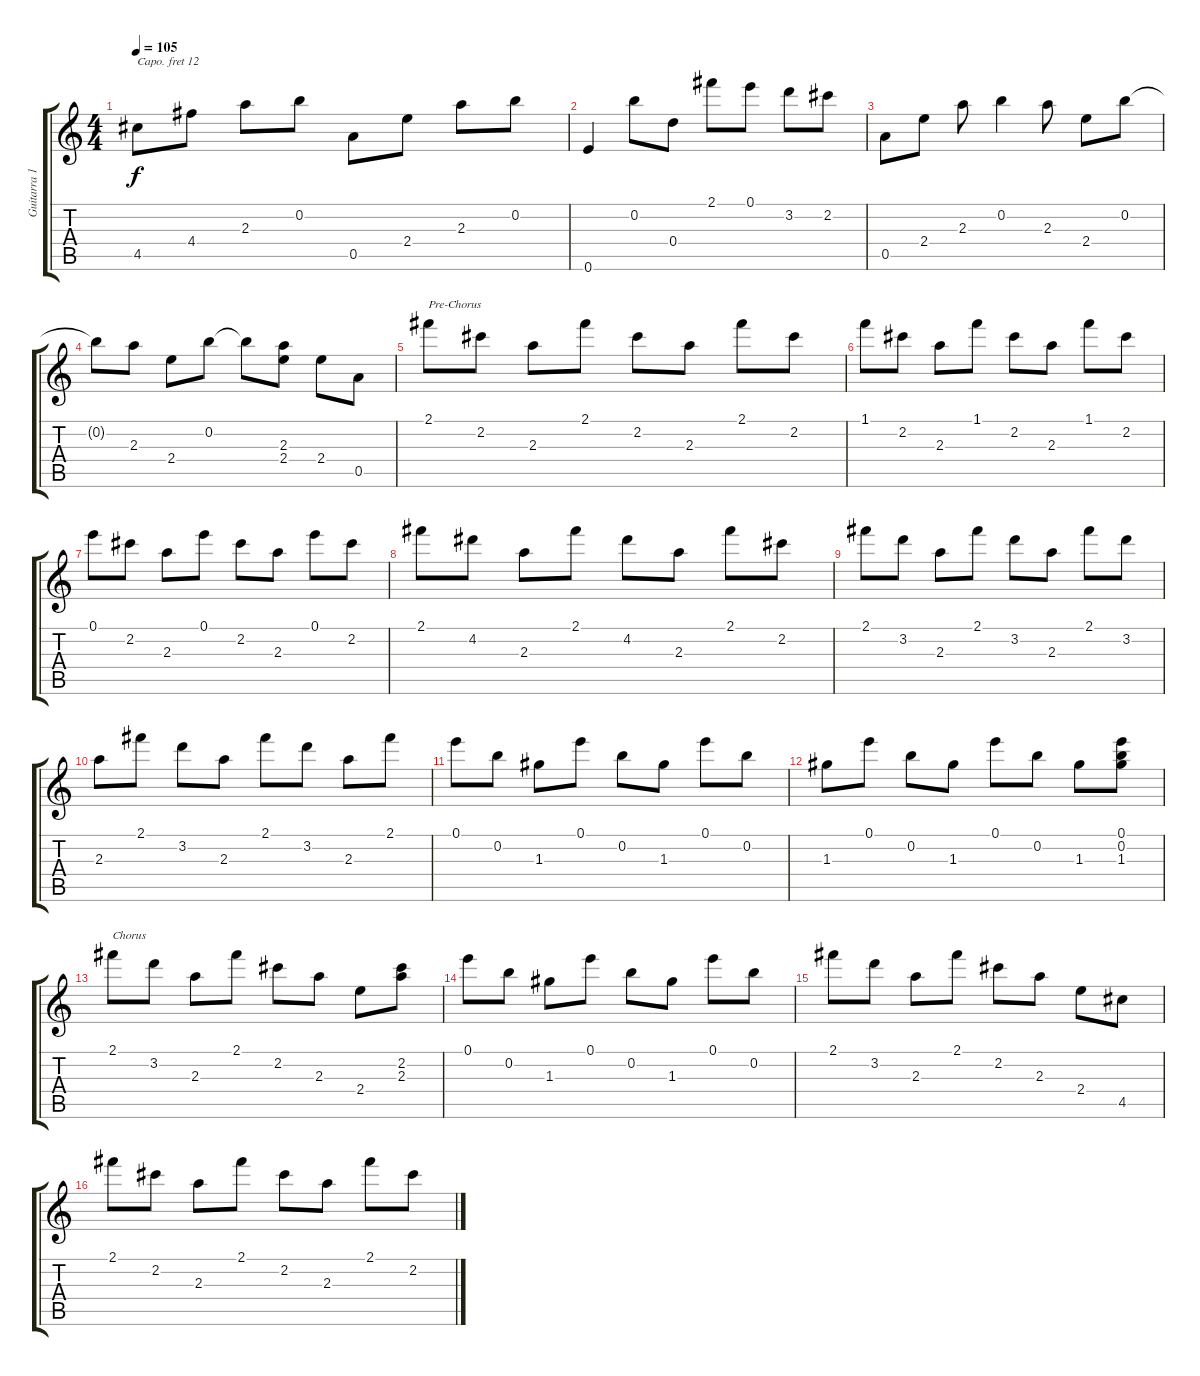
\track ("Guitarra 1" "Guitarra 1") {instrument electricguitarclean}
\staff {score tabs}
\capo 12
\tuning (E4 B3 G3 D3 A2 E2) {hide}
\ts (4 4)
\tempo 105
\clef g2
\ks c
4.5.8{dy f} 4.4.8 2.3.8 0.2.8 0.5.8 2.4.8 2.3.8 0.2.8 |
0.6.4 0.2.8 0.4.8 2.1.8 0.1.8 3.2.8 2.2.8 |
0.5.8 2.4.8 2.3.8 0.2.4 2.3.8 2.4.8 0.2.8 |
0.2{t}.8 2.3.8 2.4.8 0.2.8 0.2{t}.8 (2.3 2.4).8 2.4.8 0.5.8 |
2.1.8{txt "Pre-Chorus"} 2.2.8 2.3.8 2.1.8 2.2.8 2.3.8 2.1.8 2.2.8 |
1.1.8 2.2.8 2.3.8 1.1.8 2.2.8 2.3.8 1.1.8 2.2.8 |
0.1.8 2.2.8 2.3.8 0.1.8 2.2.8 2.3.8 0.1.8 2.2.8 |
2.1.8 4.2.8 2.3.8 2.1.8 4.2.8 2.3.8 2.1.8 2.2.8 |
2.1.8 3.2.8 2.3.8 2.1.8 3.2.8 2.3.8 2.1.8 3.2.8 |
2.3.8 2.1.8 3.2.8 2.3.8 2.1.8 3.2.8 2.3.8 2.1.8 |
0.1.8 0.2.8 1.3.8 0.1.8 0.2.8 1.3.8 0.1.8 0.2.8 |
1.3.8 0.1.8 0.2.8 1.3.8 0.1.8 0.2.8 1.3.8 (0.1 0.2 1.3).8 |
2.1.8{txt "Chorus"} 3.2.8 2.3.8 2.1.8 2.2.8 2.3.8 2.4.8 (2.2 2.3).8 |
0.1.8 0.2.8 1.3.8 0.1.8 0.2.8 1.3.8 0.1.8 0.2.8 |
2.1.8 3.2.8 2.3.8 2.1.8 2.2.8 2.3.8 2.4.8 4.5.8 |
2.1.8 2.2.8 2.3.8 2.1.8 2.2.8 2.3.8 2.1.8 2.2.8
